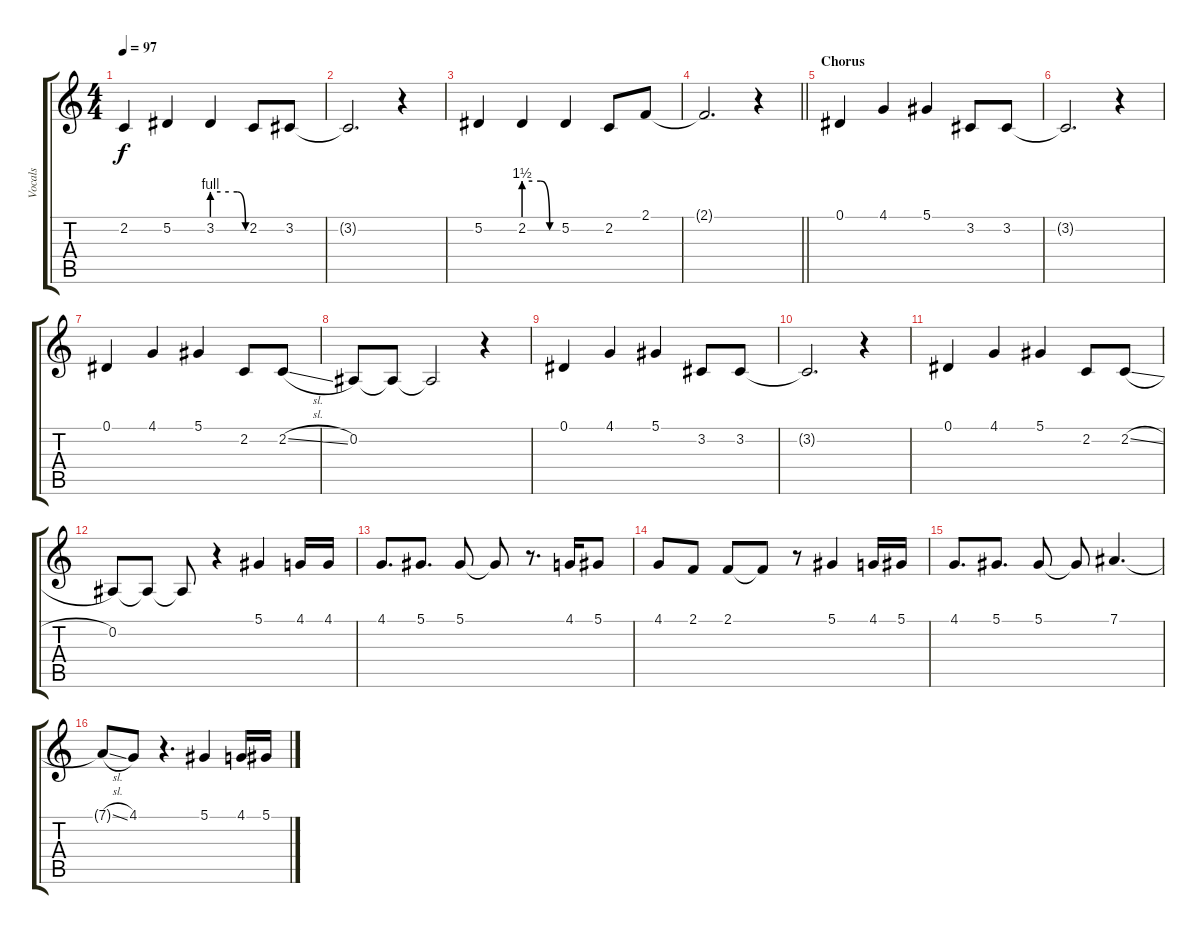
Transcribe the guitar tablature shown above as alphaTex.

\track ("Vocals" "Vocals") {instrument lead1square}
\staff {score tabs}
\tuning (Eb4 Bb3 Gb3 Db3 Ab2 Eb2) {hide}
\ts (4 4)
\tempo 97
\clef g2
\ks c
2.2.4{dy f} 5.2.4 3.2{be (custom 0 4 15 4 30 4 45 4 60 0)}.4 2.2.8 3.2.8 |
3.2{t}.2{d} r.4 |
5.2.4 2.2{be (custom 0 6 15 6 30 6 46 0 60 0)}.4 5.2.4 2.2.8 2.1.8 |
\barLineRight lightlight
2.1{t}.2{d} r.4 |
\section ("" "Chorus")
0.1.4 4.1.4 5.1.4 3.2.8 3.2.8 |
3.2{t}.2{d} r.4 |
0.1.4 4.1.4 5.1.4 2.2.8 2.2{sl}.8 |
0.2.8 0.2{t}.8 0.2{t}.2 r.4 |
0.1.4 4.1.4 5.1.4 3.2.8 3.2.8 |
3.2{t}.2{d} r.4 |
0.1.4 4.1.4 5.1.4 2.2.8 2.2{sl}.8 |
0.2.8 0.2{t}.8 0.2{t}.8 r.4 5.1.4 4.1.16 4.1.16 |
4.1.8{d} 5.1.8{d} 5.1.8 5.1{t}.8 r.8{d} 4.1.16 5.1.8 |
4.1.8 2.1.8 2.1.8 2.1{t}.8 r.8 5.1.4 4.1.16 5.1.16 |
4.1.8{d} 5.1.8{d} 5.1.8 5.1{t}.8 7.1.4{d} |
7.1{sl t}.8 4.1.8 r.4{d} 5.1.4 4.1.16 5.1.16
